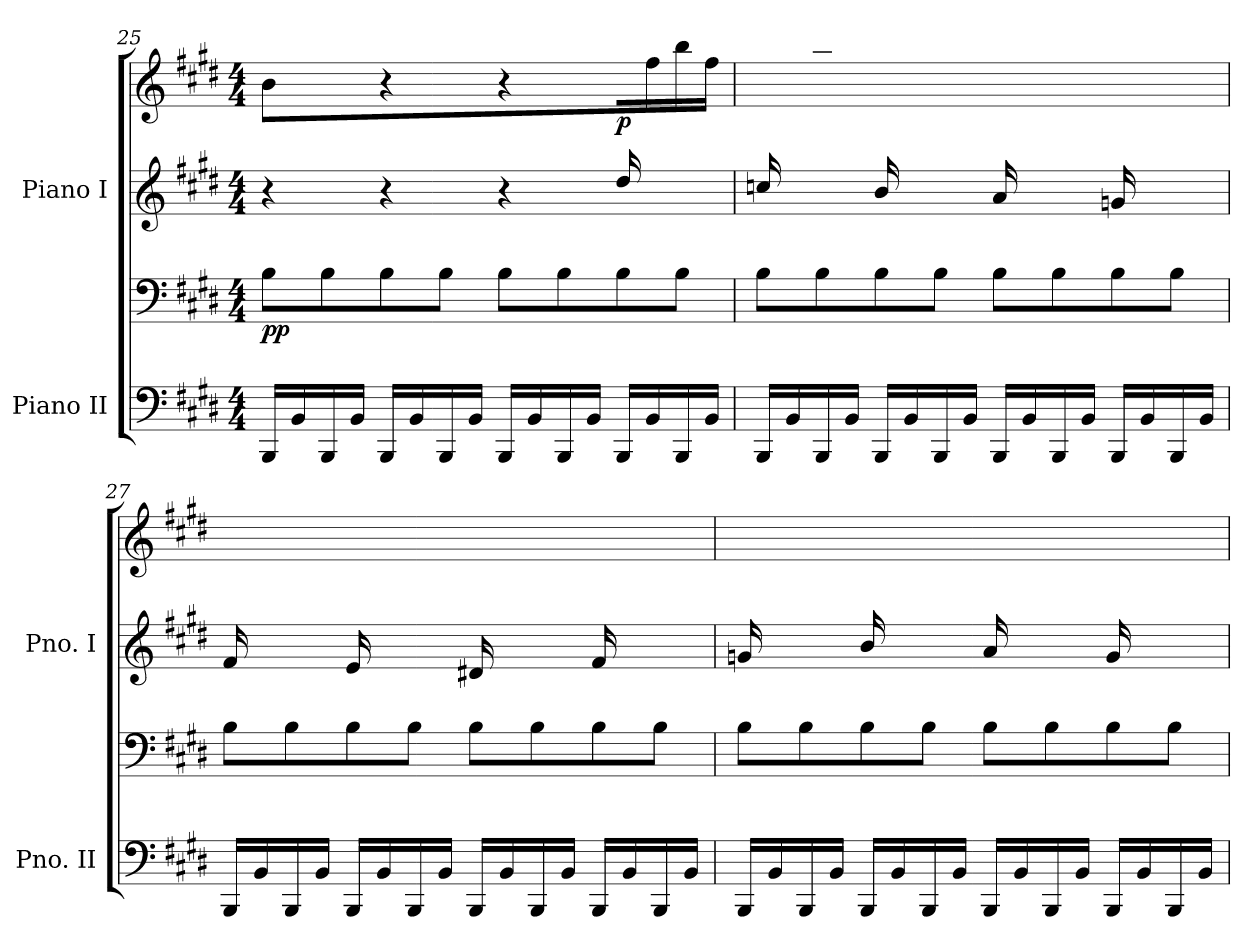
**kern	**kern	**dynam	**kern	**kern	**dynam
*part2	*part2	*part2	*part1	*part1	*part1
*staff4	*staff3	*staff3/4	*staff2	*staff1	*staff1/2
*I"Piano II	*	*	*I"Piano I	*	*
*I'Pno. II	*	*	*I'Pno. I	*	*
*clefF4	*clefF4	*	*clefG2	*clefG2	*
*k[f#c#g#d#]	*k[f#c#g#d#]	*	*k[f#c#g#d#]	*k[f#c#g#d#]	*
*M4/4	*M4/4	*	*M4/4	*M4/4	*
=25	=25	=25	=25	=25	=25
*	*	*	*^	*	*
!	!	!LO:DY:b	!	!	!	!
16BBB/LL	8B\L	pp	2.ryy	4r	4b\	.
16BB/	.	.	.	.	.	.
16BBB/	8B\	.	.	.	.	.
16BB/JJ	.	.	.	.	.	.
16BBB/LL	8B\	.	.	4r	4r	.
16BB/	.	.	.	.	.	.
16BBB/	8B\J	.	.	.	.	.
16BB/JJ	.	.	.	.	.	.
16BBB/LL	8B\L	.	.	4r	4r	.
16BB/	.	.	.	.	.	.
16BBB/	8B\	.	.	.	.	.
16BB/JJ	.	.	.	.	.	.
!	!	!	!	!	!	!LO:DY:b
16BBB/LL	8B\	.	16dd#/LL	4ryy	16ryy	p
16BB/	.	.	8.ryy	.	16ff#\	.
16BBB/	8B\J	.	.	.	16bb\	.
16BB/JJ	.	.	.	.	16ff#\JJ	.
!!LO:LB:g=z
=26	=26	=26	=26	=26	=26	=26
16BBB/LL	8B\L	.	16ccn/LL	1ryy	16ryy	.
16BB/	.	.	8.ryy	.	16ee\	.
16BBB/	8B\	.	.	.	16aa\	.
16BB/JJ	.	.	.	.	16ee\JJ	.
16BBB/LL	8B\	.	16b/LL	.	16ryy	.
16BB/	.	.	8.ryy	.	16ee\	.
16BBB/	8B\J	.	.	.	16ggn\	.
16BB/JJ	.	.	.	.	16ee\JJ	.
16BBB/LL	8B\L	.	16a/LL	.	16ryy	.
16BB/	.	.	8.ryy	.	16cc\	.
16BBB/	8B\	.	.	.	16ff#\	.
16BB/JJ	.	.	.	.	16cc\JJ	.
16BBB/LL	8B\	.	16gn/LL	.	16ryy	.
16BB/	.	.	8.ryy	.	16b\	.
16BBB/	8B\J	.	.	.	16ee\	.
16BB/JJ	.	.	.	.	16b\JJ	.
=27	=27	=27	=27	=27	=27	=27
16BBB/LL	8B\L	.	16f#/LL	1ryy	16ryy	.
16BB/	.	.	8.ryy	.	16a\	.
16BBB/	8B\	.	.	.	16ddn\	.
16BB/JJ	.	.	.	.	16a\JJ	.
16BBB/LL	8B\	.	16e/LL	.	16ryy	.
16BB/	.	.	8.ryy	.	16gn\	.
16BBB/	8B\J	.	.	.	16ccn\	.
16BB/JJ	.	.	.	.	16g\JJ	.
16BBB/LL	8B\L	.	16d#X/LL	.	16ryy	.
16BB/	.	.	8.ryy	.	16f#\	.
16BBB/	8B\	.	.	.	16b\	.
16BB/JJ	.	.	.	.	16f#\JJ	.
16BBB/LL	8B\	.	16f#/LL	.	16ryy	.
16BB/	.	.	8.ryy	.	16a\	.
16BBB/	8B\J	.	.	.	16dd#X\	.
16BB/JJ	.	.	.	.	16a\JJ	.
!!LO:PB:g=z
=28	=28	=28	=28	=28	=28	=28
16BBB/LL	8B\L	.	16gn/LL	1ryy	16ryy	.
16BB/	.	.	8.ryy	.	16b\	.
16BBB/	8B\	.	.	.	16ee\	.
16BB/JJ	.	.	.	.	16b\JJ	.
16BBB/LL	8B\	.	16b/LL	.	16ryy	.
16BB/	.	.	8.ryy	.	16ee\	.
16BBB/	8B\J	.	.	.	16ggn\	.
16BB/JJ	.	.	.	.	16ee\JJ	.
16BBB/LL	8B\L	.	16a/LL	.	16ryy	.
16BB/	.	.	8.ryy	.	16b\	.
16BBB/	8B\	.	.	.	16ff#\	.
16BB/JJ	.	.	.	.	16b\JJ	.
16BBB/LL	8B\	.	16g/LL	.	16ryy	.
16BB/	.	.	8.ryy	.	16b\	.
16BBB/	8B\J	.	.	.	16ee\	.
16BB/JJ	.	.	.	.	16b\JJ	.
*	*	*	*v	*v	*	*
=	=	=	=	=	=
*-	*-	*-	*-	*-	*-
